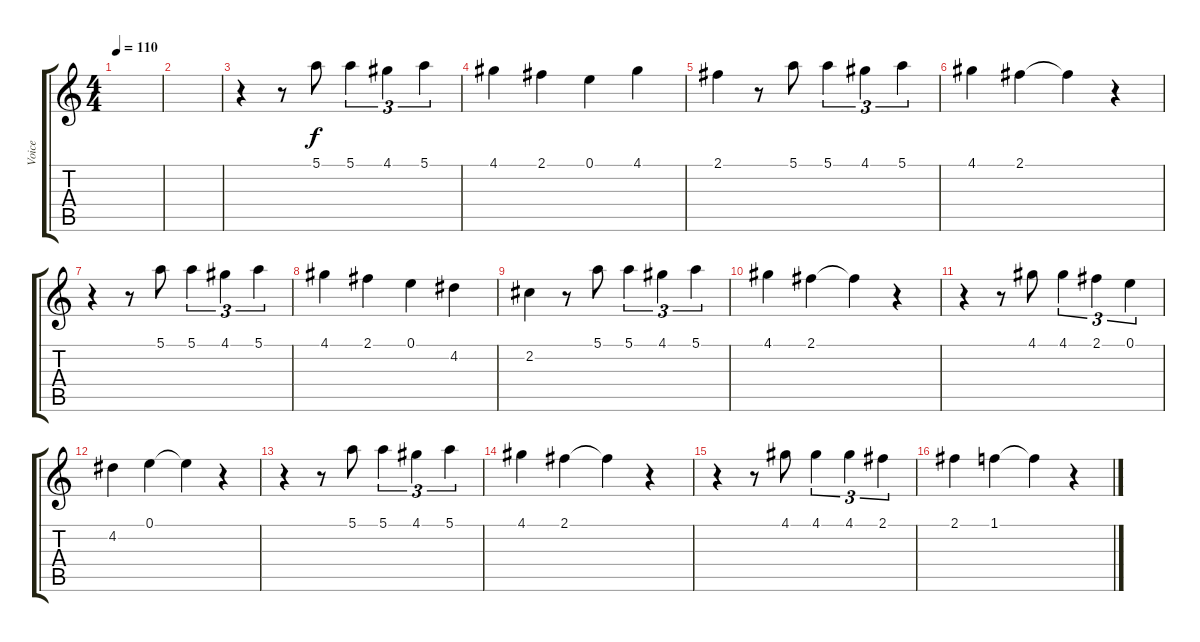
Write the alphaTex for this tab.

\track ("Voice" "Voice") {instrument overdrivenguitar}
\staff {score tabs}
\tuning (E4 B3 G3 D3 A2 E2) {hide}
\ts (4 4)
\tempo 110
\clef g2
\ks c
|
|
r.4 r.8 5.1.8 5.1.4{tu (3 2)} 4.1.4{tu (3 2)} 5.1.4{tu (3 2)} |
4.1.4 2.1.4 0.1.4 4.1.4 |
2.1.4 r.8 5.1.8 5.1.4{tu (3 2)} 4.1.4{tu (3 2)} 5.1.4{tu (3 2)} |
4.1.4 2.1.4 2.1{t}.4 r.4 |
r.4 r.8 5.1.8 5.1.4{tu (3 2)} 4.1.4{tu (3 2)} 5.1.4{tu (3 2)} |
4.1.4 2.1.4 0.1.4 4.2.4 |
2.2.4 r.8 5.1.8 5.1.4{tu (3 2)} 4.1.4{tu (3 2)} 5.1.4{tu (3 2)} |
4.1.4 2.1.4 2.1{t}.4 r.4 |
r.4 r.8 4.1.8 4.1.4{tu (3 2)} 2.1.4{tu (3 2)} 0.1.4{tu (3 2)} |
4.2.4 0.1.4 0.1{t}.4 r.4 |
r.4 r.8 5.1.8 5.1.4{tu (3 2)} 4.1.4{tu (3 2)} 5.1.4{tu (3 2)} |
4.1.4 2.1.4 2.1{t}.4 r.4 |
r.4 r.8 4.1.8 4.1.4{tu (3 2)} 4.1.4{tu (3 2)} 2.1.4{tu (3 2)} |
2.1.4 1.1.4 1.1{t}.4 r.4
